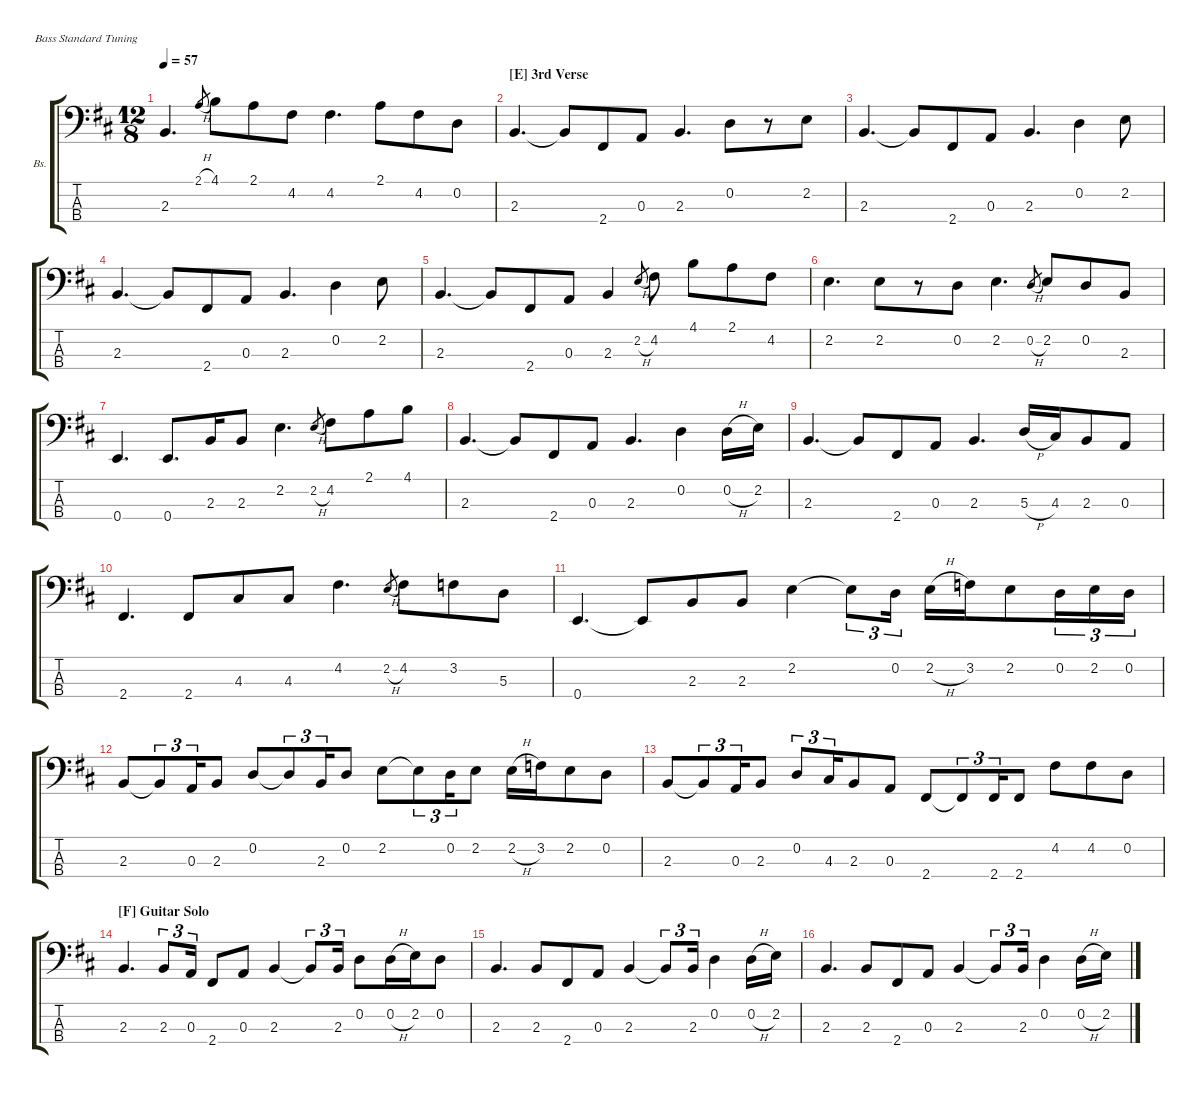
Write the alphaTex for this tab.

\defaultSystemsLayout 4
\hideDynamics
\bracketExtendMode groupsimilarinstruments
\firstSystemTrackNameOrientation horizontal
\otherSystemsTrackNameOrientation horizontal
\track ("Bass" "Bs.") {instrument electricbassfinger}
\staff {score tabs}
\tuning (G2 D2 A1 E1)
\ts (12 8)
\tempo 57
\clef f4
\ks d
2.3.4{d dy p} 2.1{h}.8{gr} 4.1.8 2.1.8 4.2.8 4.2.4{d} 2.1.8 4.2.8 0.2.8 |
\section ("E" "3rd Verse")
2.3.4{d} 2.3{t}.8 2.4.8 0.3.8 2.3.4{d} 0.2.8 r.8 2.2.8 |
2.3.4{d} 2.3{t}.8 2.4.8 0.3.8 2.3.4{d} 0.2.4 2.2.8 |
2.3.4{d} 2.3{t}.8 2.4.8 0.3.8 2.3.4{d} 0.2.4 2.2.8 |
2.3.4{d} 2.3{t}.8 2.4.8 0.3.8 2.3.4 2.2{h}.8{gr} 4.2.8 4.1.8 2.1.8 4.2.8 |
2.2.4{d} 2.2.8 r.8 0.2.8 2.2.4{d} 0.2{h}.8{gr} 2.2.8 0.2.8 2.3.8 |
0.4.4{d} 0.4.8{d} 2.3.16 2.3.8 2.2.4{d} 2.2{h}.8{gr} 4.2.8 2.1.8 4.1.8 |
2.3.4{d} 2.3{t}.8 2.4.8 0.3.8 2.3.4{d} 0.2.4 0.2{h}.16 2.2.16 |
2.3.4{d} 2.3{t}.8 2.4.8 0.3.8 2.3.4{d} 5.3{h}.16 4.3.16 2.3.8 0.3.8 |
2.4.4{d} 2.4.8 4.3.8 4.3.8 4.2.4{d} 2.2{h}.8{gr} 4.2.8 3.2.8 5.3.8 |
0.4.4{d} 0.4{t}.8 2.3.8 2.3.8 2.2.4 2.2{t}.8{tu (3 2)} 0.2.16{tu (3 2)} 2.2{h}.16 3.2.16 2.2.8{beam merge} 0.2.16{tu (3 2)} 2.2.16{tu (3 2)} 0.2.16{tu (3 2)} |
2.3.8{beam merge} 2.3{t}.8{tu (3 2) beam merge} 0.3.16{tu (3 2) beam merge} 2.3.8 0.2.8{beam merge} 0.2{t}.8{tu (3 2)} 2.3.16{tu (3 2) beam merge} 0.2.8 2.2.8{beam merge} 2.2{t}.8{tu (3 2) beam merge} 0.2.16{tu (3 2) beam merge} 2.2.8 2.2{h}.16 3.2.16 2.2.8 0.2.8 |
2.3.8{beam merge} 2.3{t}.8{tu (3 2) beam merge} 0.3.16{tu (3 2) beam merge} 2.3.8 0.2.8{tu (3 2)} 4.3.16{tu (3 2) beam merge} 2.3.8 0.3.8 2.4.8{beam merge} 2.4{t}.8{tu (3 2) beam merge} 2.4.16{tu (3 2) beam merge} 2.4.8 4.2.8 4.2.8 0.2.8 |
\section ("F" "Guitar Solo")
2.3.4{d} 2.3.8{tu (3 2)} 0.3.16{tu (3 2)} 2.4.8 0.3.8 2.3.4 2.3{t}.8{tu (3 2)} 2.3.16{tu (3 2)} 0.2.8 0.2{h}.16 2.2.16 0.2.8 |
2.3.4{d} 2.3.8 2.4.8 0.3.8 2.3.4 2.3{t}.8{tu (3 2)} 2.3.16{tu (3 2)} 0.2.4 0.2{h}.16 2.2.16 |
2.3.4{d} 2.3.8 2.4.8 0.3.8 2.3.4 2.3{t}.8{tu (3 2)} 2.3.16{tu (3 2)} 0.2.4 0.2{h}.16 2.2.16
